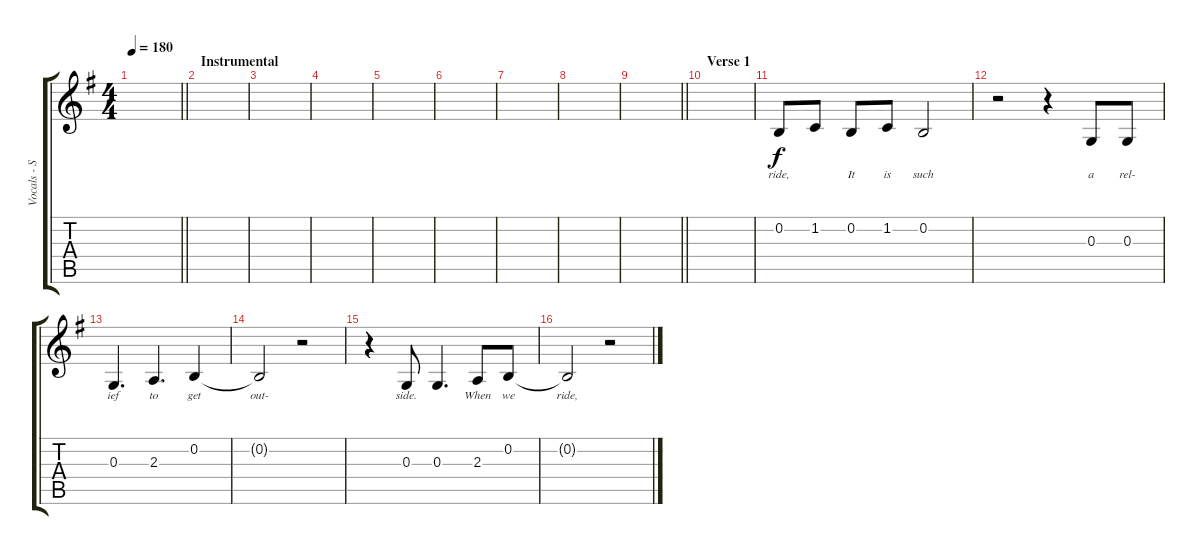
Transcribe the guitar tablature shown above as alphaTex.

\track ("Vocals - Simon Neil" "Vocals - S") {instrument altosax}
\staff {score tabs}
\tuning (E4 B3 G3 D3 A2 E2) {hide}
\ts (4 4)
\tempo 180
\clef g2
\barLineRight lightlight
\ks eminor
|
\section ("" "Instrumental")
|
|
|
|
|
|
|
\barLineRight lightlight
|
\section ("" "Verse 1")
|
0.2.8{lyrics (0 "ride,") lyrics (1 "") lyrics (2 "") lyrics (3 "") lyrics (4 "")} 1.2.8{lyrics (0 "") lyrics (1 "") lyrics (2 "") lyrics (3 "") lyrics (4 "")} 0.2.8{lyrics (0 "It") lyrics (1 "") lyrics (2 "") lyrics (3 "") lyrics (4 "")} 1.2.8{lyrics (0 "is") lyrics (1 "") lyrics (2 "") lyrics (3 "") lyrics (4 "")} 0.2.2{lyrics (0 "such") lyrics (1 "") lyrics (2 "") lyrics (3 "") lyrics (4 "")} |
r.2 r.4 0.3.8{lyrics (0 "a") lyrics (1 "") lyrics (2 "") lyrics (3 "") lyrics (4 "")} 0.3.8{lyrics (0 "rel-") lyrics (1 "") lyrics (2 "") lyrics (3 "") lyrics (4 "")} |
0.3.4{d lyrics (0 "ief") lyrics (1 "") lyrics (2 "") lyrics (3 "") lyrics (4 "")} 2.3.4{d lyrics (0 "to") lyrics (1 "") lyrics (2 "") lyrics (3 "") lyrics (4 "")} 0.2.4{lyrics (0 "get") lyrics (1 "") lyrics (2 "") lyrics (3 "") lyrics (4 "")} |
0.2{t}.2{lyrics (0 "out-") lyrics (1 "") lyrics (2 "") lyrics (3 "") lyrics (4 "")} r.2 |
r.4 0.3.8{lyrics (0 "side.") lyrics (1 "") lyrics (2 "") lyrics (3 "") lyrics (4 "")} 0.3.4{d lyrics (0 "") lyrics (1 "") lyrics (2 "") lyrics (3 "") lyrics (4 "")} 2.3.8{lyrics (0 "When") lyrics (1 "") lyrics (2 "") lyrics (3 "") lyrics (4 "")} 0.2.8{lyrics (0 "we") lyrics (1 "") lyrics (2 "") lyrics (3 "") lyrics (4 "")} |
0.2{t}.2{lyrics (0 "ride,") lyrics (1 "") lyrics (2 "") lyrics (3 "") lyrics (4 "")} r.2
